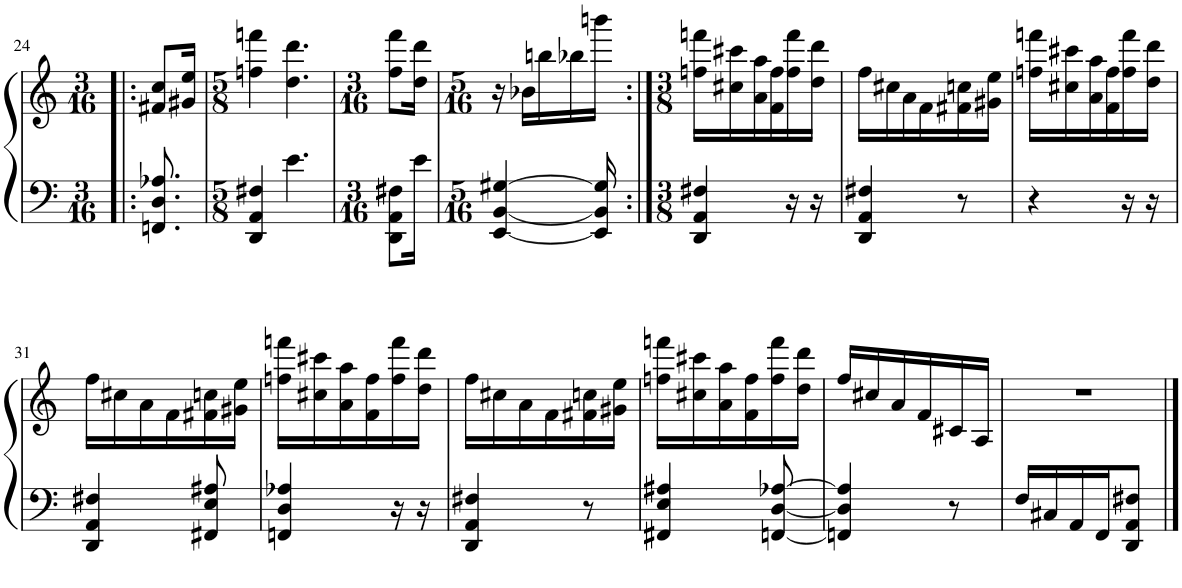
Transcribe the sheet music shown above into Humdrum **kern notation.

**kern	**kern
*part1	*part1
*staff2	*staff1
*I"Piano	*
*I'Pno.	*
!!LO:PB:g=z
*clefF4	*clefG2
*k[]	*k[]
*M3/16	*M3/16
=24!|:	=24!|:
8.FFn/ 8.D/ 8.A-X/	8f#X/ 8cc/L
.	16g#X/ 16ee/Jk
=25	=25
*M5/8	*M5/8
4DD/ 4AA/ 4F#X/	4ffn\ 4fffn\
4.e\	4.dd\ 4.ddd\
=26	=26
*M3/16	*M3/16
8DD\ 8AA\ 8F#X\L	8ff\ 8fff\L
16e\Jk	16dd\ 16ddd\Jk
=27	=27
*M5/16	*M5/16
[4EE/ [4BB/ [4G#X/	16r
.	16b-X\LL
.	16bbn\
.	16bb-X\
16EE/] 16BB/] 16G#/]	16bbbn\JJ
=28:|!	=28:|!
*M3/8	*M3/8
4DD/ 4AA/ 4F#X/	16ffn\ 16fffn\LL
.	16cc#X\ 16ccc#X\
.	16a\ 16aa\
.	16f\ 16ff\
16r	16ff\ 16fff\
16r	16dd\ 16ddd\JJ
=29	=29
4DD/ 4AA/ 4F#X/	16ff\LL
.	16cc#X\
.	16a\
.	16f\
8r	16f#X\ 16ccn\
.	16g#X\ 16ee\JJ
=30	=30
4r	16ffn\ 16fffn\LL
.	16cc#X\ 16ccc#X\
.	16a\ 16aa\
.	16f\ 16ff\
16r	16ff\ 16fff\
16r	16dd\ 16ddd\JJ
!!LO:LB:g=z
=31	=31
4DD/ 4AA/ 4F#X/	16ff\LL
.	16cc#X\
.	16a\
.	16f\
8FF#X/ 8E/ 8A#X/	16f#X\ 16ccn\
.	16g#X\ 16ee\JJ
=32	=32
4FFn/ 4D/ 4A-X/	16ffn\ 16fffn\LL
.	16cc#X\ 16ccc#X\
.	16a\ 16aa\
.	16f\ 16ff\
16r	16ff\ 16fff\
16r	16dd\ 16ddd\JJ
=33	=33
4DD/ 4AA/ 4F#X/	16ff\LL
.	16cc#X\
.	16a\
.	16f\
8r	16f#X\ 16ccn\
.	16g#X\ 16ee\JJ
=34	=34
4FF#X/ 4E/ 4A#X/	16ffn\ 16fffn\LL
.	16cc#X\ 16ccc#X\
.	16a\ 16aa\
.	16f\ 16ff\
[8FFn/ [8D/ [8A-X/	16ff\ 16fff\
.	16dd\ 16ddd\JJ
=35	=35
4FFn/] 4D/] 4A-/]	16ff/LL
.	16cc#X/
.	16a/
.	16f/
8r	16c#X/
.	16A/JJ
=36	=36
16F/LL	4.r
16C#X/	.
16AA/	.
16FF/J	.
8DD/ 8AA/ 8F#X/J	.
==	==
*-	*-
